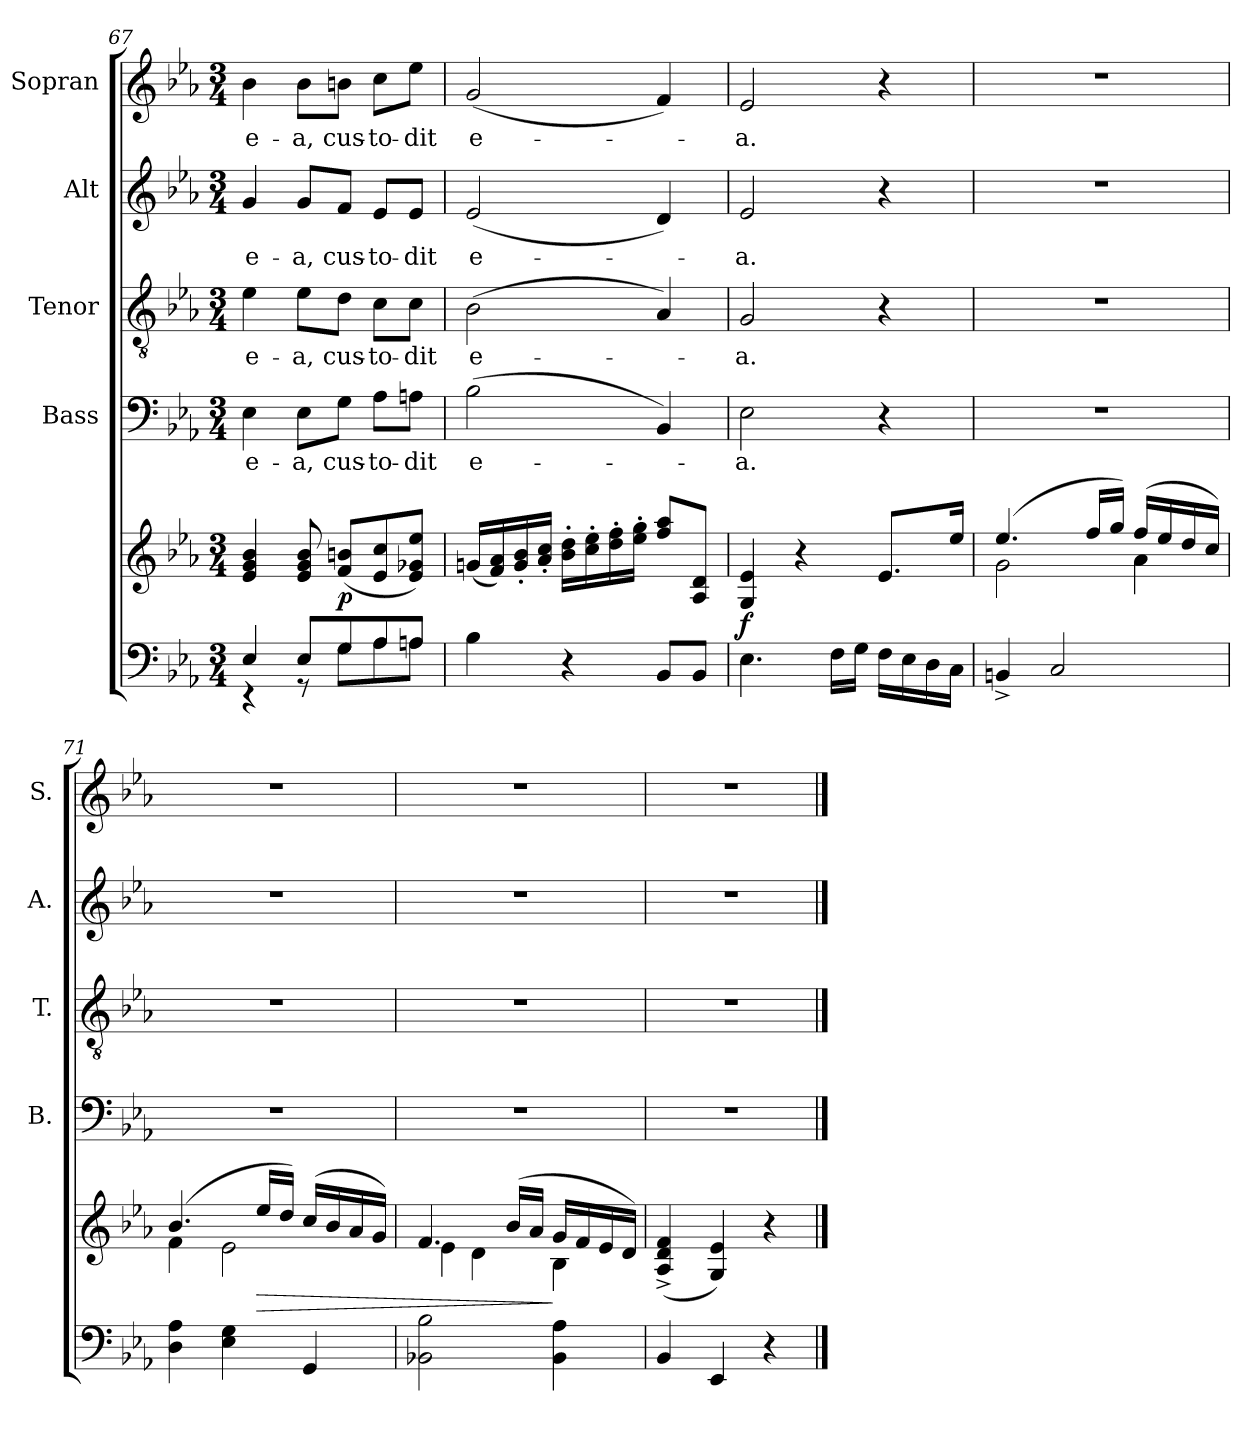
**kern	**kern	**dynam	**kern	**text	**kern	**text	**kern	**text	**kern	**text
*part5	*part5	*part5	*part4	*part4	*part3	*part3	*part2	*part2	*part1	*part1
*staff6	*staff5	*staff5/6	*staff4	*staff4	*staff3	*staff3	*staff2	*staff2	*staff1	*staff1
*	*	*	*I"Bass	*	*I"Tenor	*	*I"Alt	*	*I"Sopran	*
*	*	*	*I'B.	*	*I'T.	*	*I'A.	*	*I'S.	*
*clefF4	*clefG2	*	*clefF4	*	*clefGv2	*	*clefG2	*	*clefG2	*
*k[b-e-a-]	*k[b-e-a-]	*	*k[b-e-a-]	*	*k[b-e-a-]	*	*k[b-e-a-]	*	*k[b-e-a-]	*
*E-:	*E-:	*	*E-:	*	*E-:	*	*E-:	*	*E-:	*
*M3/4	*M3/4	*	*M3/4	*	*M3/4	*	*M3/4	*	*M3/4	*
=67	=67	=67	=67	=67	=67	=67	=67	=67	=67	=67
*^	*	*	*	*	*	*	*	*	*	*
!	!	!	!	!	!LO:LY:b	!	!LO:LY:b	!	!LO:LY:b	!	!LO:LY:b
4E-/	4rEE	4e-/ 4g/ 4b-/	.	4E-\	e-	4e-\	e-	4g/	e-	4b-\	e-
!	!	!	!	!	!LO:LY:b	!	!LO:LY:b	!	!LO:LY:b	!	!LO:LY:b
8E-/L	8rFF	8e-/ 8g/ 8b-/	.	8E-\L	-a,	8e-\L	-a,	8g/L	-a,	8b-\L	-a,
!	!	!	!LO:DY:b	!	!LO:LY:b	!	!LO:LY:b	!	!LO:LY:b	!	!LO:LY:b
8G/	8G\L	(<8f/ 8bn/L	p	8G\J	cus-	8d\J	cus-	8f/J	cus-	8bn\J	cus-
!	!	!	!	!	!LO:LY:b	!	!LO:LY:b	!	!LO:LY:b	!	!LO:LY:b
8A-/	8A-\	8e-/ 8cc/	.	8A-\L	-to-	8c\L	-to-	8e-/L	-to-	8cc\L	-to-
!	!	!	!	!	!LO:LY:b	!	!LO:LY:b	!	!LO:LY:b	!	!LO:LY:b
8An/J	8A\J	8e-/ 8g-X/ 8ee-/J)	.	8An\J	-dit	8c\J	-dit	8e-/J	-dit	8ee-\J	-dit
=68	=68	=68	=68	=68	=68	=68	=68	=68	=68	=68	=68
!	!	!	!	!	!LO:LY:b	!	!LO:LY:b	!	!LO:LY:b	!	!LO:LY:b
*v	*v	*	*	*	*	*	*	*	*	*	*
4B-\	(<16gn/LL	.	(>2B-\	e-	(>2B-\	e-	(<2e-/	e-	(<2g/	e-
.	16f/ 16a-/)	.	.	.	.	.	.	.	.	.
.	16g/'< 16b-/'<	.	.	.	.	.	.	.	.	.
.	16a-/'< 16cc/'<JJ	.	.	.	.	.	.	.	.	.
4r	16b-\'> 16dd\'>LL	.	.	.	.	.	.	.	.	.
.	16cc\'> 16ee-\'>	.	.	.	.	.	.	.	.	.
.	16dd\'> 16ff\'>	.	.	.	.	.	.	.	.	.
.	16ee-\'> 16gg\'>JJ	.	.	.	.	.	.	.	.	.
8BB-/L	8ff/ 8aa-/L	.	4BB-/)	.	4A-/)	.	4d/)	.	4f/)	.
8BB-/J	8A-/ 8d/J	.	.	.	.	.	.	.	.	.
!!LO:LB:g=z
=69	=69	=69	=69	=69	=69	=69	=69	=69	=69	=69
!	!	!LO:DY:b	!	!LO:LY:b	!	!LO:LY:b	!	!LO:LY:b	!	!LO:LY:b
4.E-\	4G/ 4e-/	f	2E-\	-a.	2G/	-a.	2e-/	-a.	2e-/	-a.
.	4r	.	.	.	.	.	.	.	.	.
16F\LL	.	.	.	.	.	.	.	.	.	.
16G\JJ	.	.	.	.	.	.	.	.	.	.
16F\LL	8.e-/L	.	4r	.	4r	.	4r	.	4r	.
16E-\	.	.	.	.	.	.	.	.	.	.
16D\	.	.	.	.	.	.	.	.	.	.
16C\JJ	16ee-/Jk	.	.	.	.	.	.	.	.	.
=70	=70	=70	=70	=70	=70	=70	=70	=70	=70	=70
*	*^	*	*	*	*	*	*	*	*	*
4BBn^</	(4.ee-/	2g\	.	2.r	.	2.r	.	2.r	.	2.r	.
2C/	.	.	.	.	.	.	.	.	.	.	.
.	16ff/LL	.	.	.	.	.	.	.	.	.	.
.	16gg/JJ)	.	.	.	.	.	.	.	.	.	.
.	(>16ff/LL	4a-\	.	.	.	.	.	.	.	.	.
.	16ee-/	.	.	.	.	.	.	.	.	.	.
.	16dd/	.	.	.	.	.	.	.	.	.	.
.	16cc/JJ)	.	.	.	.	.	.	.	.	.	.
=71	=71	=71	=71	=71	=71	=71	=71	=71	=71	=71	=71
4D\ 4A-\	(4.b-/	4f\	.	2.r	.	2.r	.	2.r	.	2.r	.
4E-\ 4G\	.	2e-\	.	.	.	.	.	.	.	.	.
!	!	!	!LO:HP:b	!	!	!	!	!	!	!	!
.	16ee-/LL	.	>	.	.	.	.	.	.	.	.
.	16dd/JJ)	.	.	.	.	.	.	.	.	.	.
4GG/	(>16cc/LL	.	.	.	.	.	.	.	.	.	.
.	16b-/	.	.	.	.	.	.	.	.	.	.
.	16a-/	.	.	.	.	.	.	.	.	.	.
.	16g/JJ)	.	.	.	.	.	.	.	.	.	.
=72	=72	=72	=72	=72	=72	=72	=72	=72	=72	=72	=72
2BB-X\ 2B-\	4.f/	4e-\	.	2.r	.	2.r	.	2.r	.	2.r	.
.	.	4d\	.	.	.	.	.	.	.	.	.
.	(>16b-/LL	.	.	.	.	.	.	.	.	.	.
.	16a-/JJ	.	.	.	.	.	.	.	.	.	.
4BB-\ 4A-\	16g/LL	4B-\	]	.	.	.	.	.	.	.	.
.	16f/	.	.	.	.	.	.	.	.	.	.
.	16e-/	.	.	.	.	.	.	.	.	.	.
.	16d/JJ)	.	.	.	.	.	.	.	.	.	.
*	*v	*v	*	*	*	*	*	*	*	*	*
=73	=73	=73	=73	=73	=73	=73	=73	=73	=73	=73
4BB-/	(<4A-/^< 4d/^< 4f/^<	.	2.r	.	2.r	.	2.r	.	2.r	.
4EE-/	4G/ 4e-/)	.	.	.	.	.	.	.	.	.
4r	4r	.	.	.	.	.	.	.	.	.
==	==	==	==	==	==	==	==	==	==	==
*-	*-	*-	*-	*-	*-	*-	*-	*-	*-	*-
